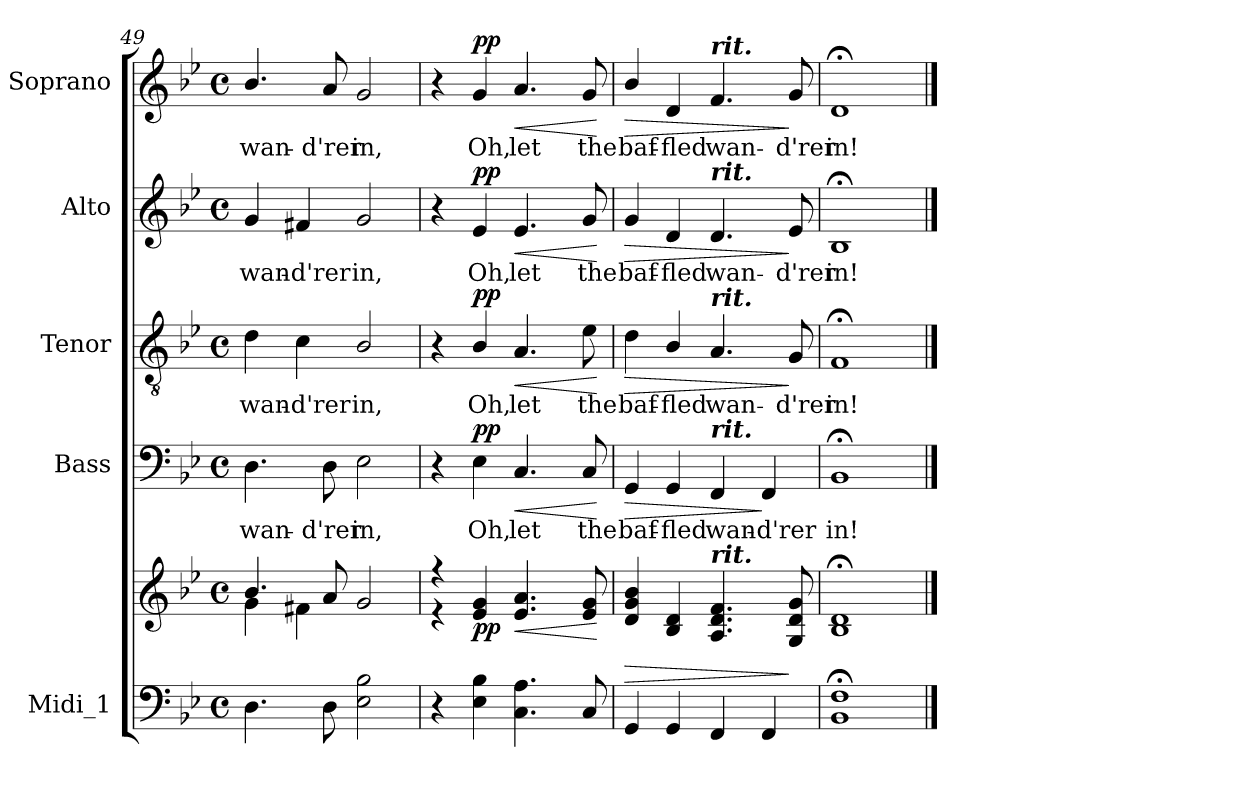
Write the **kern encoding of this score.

**kern	**kern	**dynam	**kern	**text	**dynam	**kern	**text	**dynam	**kern	**text	**dynam	**kern	**text	**dynam
*part5	*part5	*part5	*part4	*part4	*part4	*part3	*part3	*part3	*part2	*part2	*part2	*part1	*part1	*part1
*staff6	*staff5	*staff5/6	*staff4	*staff4	*staff4	*staff3	*staff3	*staff3	*staff2	*staff2	*staff2	*staff1	*staff1	*staff1
*I"Midi_1	*	*	*I"Bass	*	*	*I"Tenor	*	*	*I"Alto	*	*	*I"Soprano	*	*
*	*	*	*I'B	*	*	*I'T	*	*	*I'A	*	*	*I'S	*	*
*clefF4	*clefG2	*	*clefF4	*	*	*clefGv2	*	*	*clefG2	*	*	*clefG2	*	*
*k[b-e-]	*k[b-e-]	*	*k[b-e-]	*	*	*k[b-e-]	*	*	*k[b-e-]	*	*	*k[b-e-]	*	*
*B-:	*B-:	*	*B-:	*	*	*B-:	*	*	*B-:	*	*	*B-:	*	*
*M4/4	*M4/4	*	*M4/4	*	*	*M4/4	*	*	*M4/4	*	*	*M4/4	*	*
*met(c)	*met(c)	*	*met(c)	*	*	*met(c)	*	*	*met(c)	*	*	*met(c)	*	*
=49	=49	=49	=49	=49	=49	=49	=49	=49	=49	=49	=49	=49	=49	=49
*	*^	*	*	*	*	*	*	*	*	*	*	*	*	*
!	!	!	!	!	!LO:LY:b	!	!	!LO:LY:b	!	!	!LO:LY:b	!	!	!LO:LY:b	!
4.D	4.b-/	4g\	.	4.D	wan-	.	4d	wan-	.	4g	wan-	.	4.b-/	wan-	.
!	!	!	!	!	!	!	!	!LO:LY:b	!	!	!LO:LY:b	!	!	!	!
.	.	4f#X\	.	.	.	.	4c	-d'rer	.	4f#X	-d'rer	.	.	.	.
!	!	!	!	!	!LO:LY:b	!	!	!	!	!	!	!	!	!LO:LY:b	!
8D	8a	.	.	8D	-d'rer	.	.	.	.	.	.	.	8a	-d'rer	.
!	!	!	!	!	!LO:LY:b	!	!	!LO:LY:b	!	!	!LO:LY:b	!	!	!LO:LY:b	!
2E- 2B-	2g	2ryy	.	2E-	in,	.	2B-/	in,	.	2g	in,	.	2g	in,	.
=50	=50	=50	=50	=50	=50	=50	=50	=50	=50	=50	=50	=50	=50	=50	=50
4r	4r	4r	.	4r	.	.	4r	.	.	4r	.	.	4r	.	.
!	!	!	!LO:DY:b	!	!LO:LY:b	!LO:DY:b	!	!LO:LY:b	!LO:DY:b	!	!LO:LY:b	!LO:DY:b	!	!LO:LY:b	!LO:DY:b
4E- 4B-	4e- 4g	2ryy	pp	4E-	Oh,	pp	4B-/	Oh,	pp	4e-	Oh,	pp	4g	Oh,	pp
!	!	!	!LO:HP:b	!	!LO:LY:b	!LO:HP:b	!	!LO:LY:b	!LO:HP:b	!	!LO:LY:b	!LO:HP:b	!	!LO:LY:b	!LO:HP:b
4.C 4.A	4.e- 4.a	.	<	4.C	let	<	4.A	let	<	4.e-	let	<	4.a	let	<
.	.	8ryy	.	.	.	.	.	.	.	.	.	.	.	.	.
!	!	!	!	!	!LO:LY:b	!	!	!LO:LY:b	!	!	!LO:LY:b	!	!	!LO:LY:b	!
8C/	8e- 8g	8ryy	.	8C	the	.	8e-	the	.	8g	the	.	8g	the	.
*	*v	*v	*	*	*	*	*	*	*	*	*	*	*	*	*
.	.	[	.	.	[	.	.	[	.	.	[	.	.	[
=51	=51	=51	=51	=51	=51	=51	=51	=51	=51	=51	=51	=51	=51	=51
!	!	!LO:HP:b	!	!LO:LY:b	!LO:HP:b	!	!LO:LY:b	!LO:HP:b	!	!LO:LY:b	!LO:HP:b	!	!LO:LY:b	!LO:HP:b
*	*^	*	*	*	*	*	*	*	*	*	*	*	*	*
4GG/	4d 4g 4b-	1ryy	>	4GG	baf-	>	4d	baf-	>	4g	baf-	>	4b-/	baf-	>
!	!	!	!	!	!LO:LY:b	!	!	!LO:LY:b	!	!	!LO:LY:b	!	!	!LO:LY:b	!
4GG/	4B- 4d	.	.	4GG	-fled	.	4B-/	-fled	.	4d	-fled	.	4d	-fled	.
!	!	!	!	!	!	!	!	!	!	!	!	!	!LO:TX:a:Bi:t=rit.	!	!
!	!	!	!	!	!	!	!	!	!	!LO:TX:a:Bi:t=rit.	!	!	!	!	!
!	!	!	!	!	!	!	!LO:TX:a:Bi:t=rit.	!	!	!	!	!	!	!	!
!	!	!	!	!LO:TX:a:Bi:t=rit.	!	!	!	!	!	!	!	!	!	!	!
!	!LO:TX:a:Bi:t=rit.	!	!	!	!	!	!	!	!	!	!	!	!	!	!
!	!	!	!	!	!LO:LY:b	!	!	!LO:LY:b	!	!	!LO:LY:b	!	!	!LO:LY:b	!
4FF/	4.A 4.d 4.f	.	.	4FF	wan-	.	4.A	wan-	.	4.d	wan-	.	4.f	wan-	.
!	!	!	!	!	!LO:LY:b	!	!	!	!	!	!	!	!	!	!
4FF/	.	.	.	4FF	-d'rer	]	.	.	.	.	.	.	.	.	.
!	!	!	!	!	!	!	!	!LO:LY:b	!	!	!LO:LY:b	!	!	!LO:LY:b	!
.	8G 8d 8g	.	]	.	.	.	8G	-d'rer	]	8e-	-d'rer	]	8g	-d'rer	]
=52	=52	=52	=52	=52	=52	=52	=52	=52	=52	=52	=52	=52	=52	=52	=52
!	!	!	!	!	!LO:LY:b	!	!	!LO:LY:b	!	!	!LO:LY:b	!	!	!LO:LY:b	!
1BB-;< 1F;<	1B-;< 1d;<	1ryy	.	1BB-;<	in!	.	1F;<	in!	.	1B-;<	in!	.	1d;<	in!	.
*	*v	*v	*	*	*	*	*	*	*	*	*	*	*	*	*
==	==	==	==	==	==	==	==	==	==	==	==	==	==	==
*-	*-	*-	*-	*-	*-	*-	*-	*-	*-	*-	*-	*-	*-	*-
